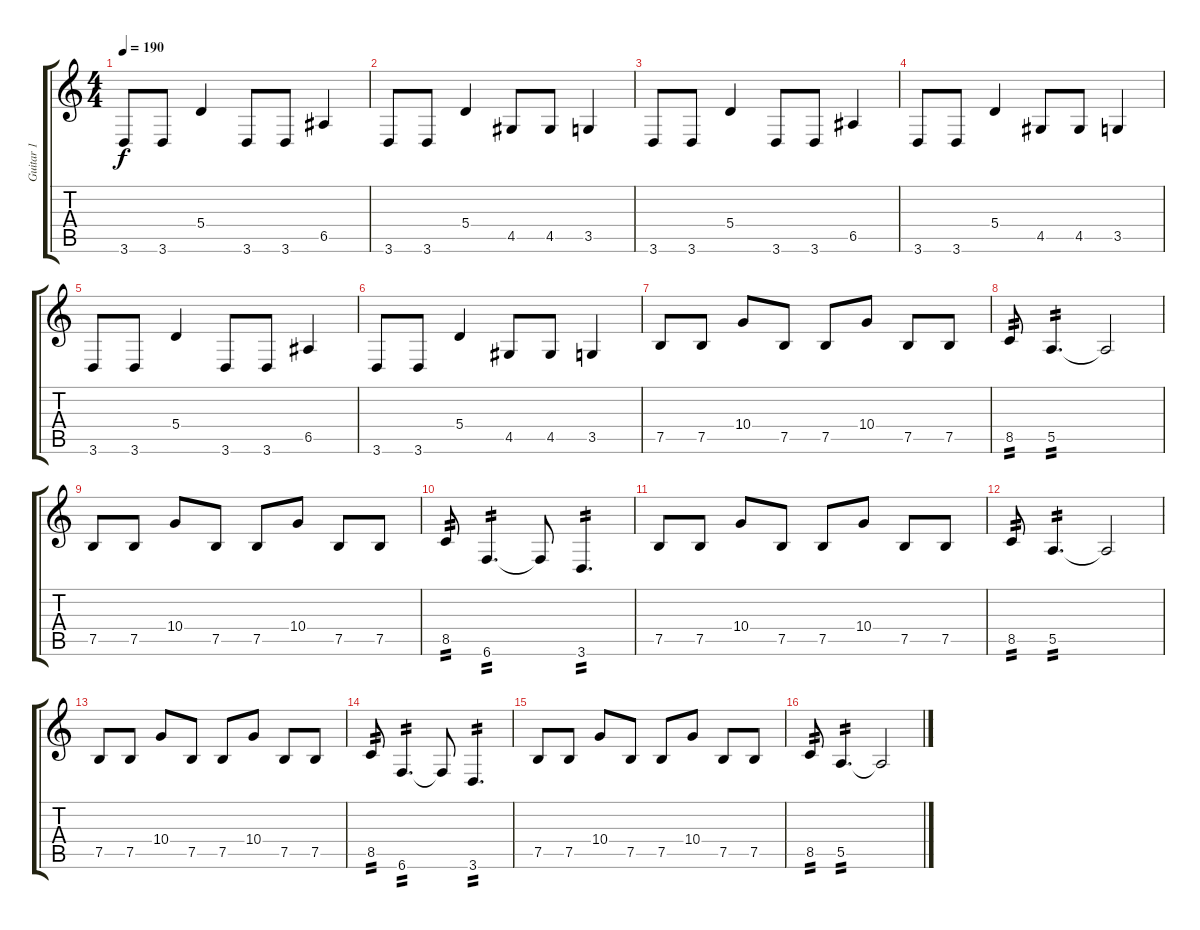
\track ("Guitar 1" "Guitar 1") {instrument distortionguitar}
\staff {score tabs}
\tuning (B3 Gb3 D3 A2 E2 B1) {hide}
\ts (4 4)
\tempo 190
\clef g2
\ks aminor
3.6.8{dy f} 3.6.8 5.4.4 3.6.8 3.6.8 6.5.4 |
3.6.8 3.6.8 5.4.4 4.5.8 4.5.8 3.5.4 |
3.6.8 3.6.8 5.4.4 3.6.8 3.6.8 6.5.4 |
3.6.8 3.6.8 5.4.4 4.5.8 4.5.8 3.5.4 |
3.6.8 3.6.8 5.4.4 3.6.8 3.6.8 6.5.4 |
3.6.8 3.6.8 5.4.4 4.5.8 4.5.8 3.5.4 |
7.5.8 7.5.8 10.4.8 7.5.8 7.5.8 10.4.8 7.5.8 7.5.8 |
8.5.8{tp 2} 5.5.4{d tp 2} 5.5{t}.2 |
7.5.8 7.5.8 10.4.8 7.5.8 7.5.8 10.4.8 7.5.8 7.5.8 |
8.5.8{tp 2} 6.6.4{d tp 2} 6.6{t}.8 3.6.4{d tp 2} |
7.5.8 7.5.8 10.4.8 7.5.8 7.5.8 10.4.8 7.5.8 7.5.8 |
8.5.8{tp 2} 5.5.4{d tp 2} 5.5{t}.2 |
7.5.8 7.5.8 10.4.8 7.5.8 7.5.8 10.4.8 7.5.8 7.5.8 |
8.5.8{tp 2} 6.6.4{d tp 2} 6.6{t}.8 3.6.4{d tp 2} |
7.5.8 7.5.8 10.4.8 7.5.8 7.5.8 10.4.8 7.5.8 7.5.8 |
8.5.8{tp 2} 5.5.4{d tp 2} 5.5{t}.2
